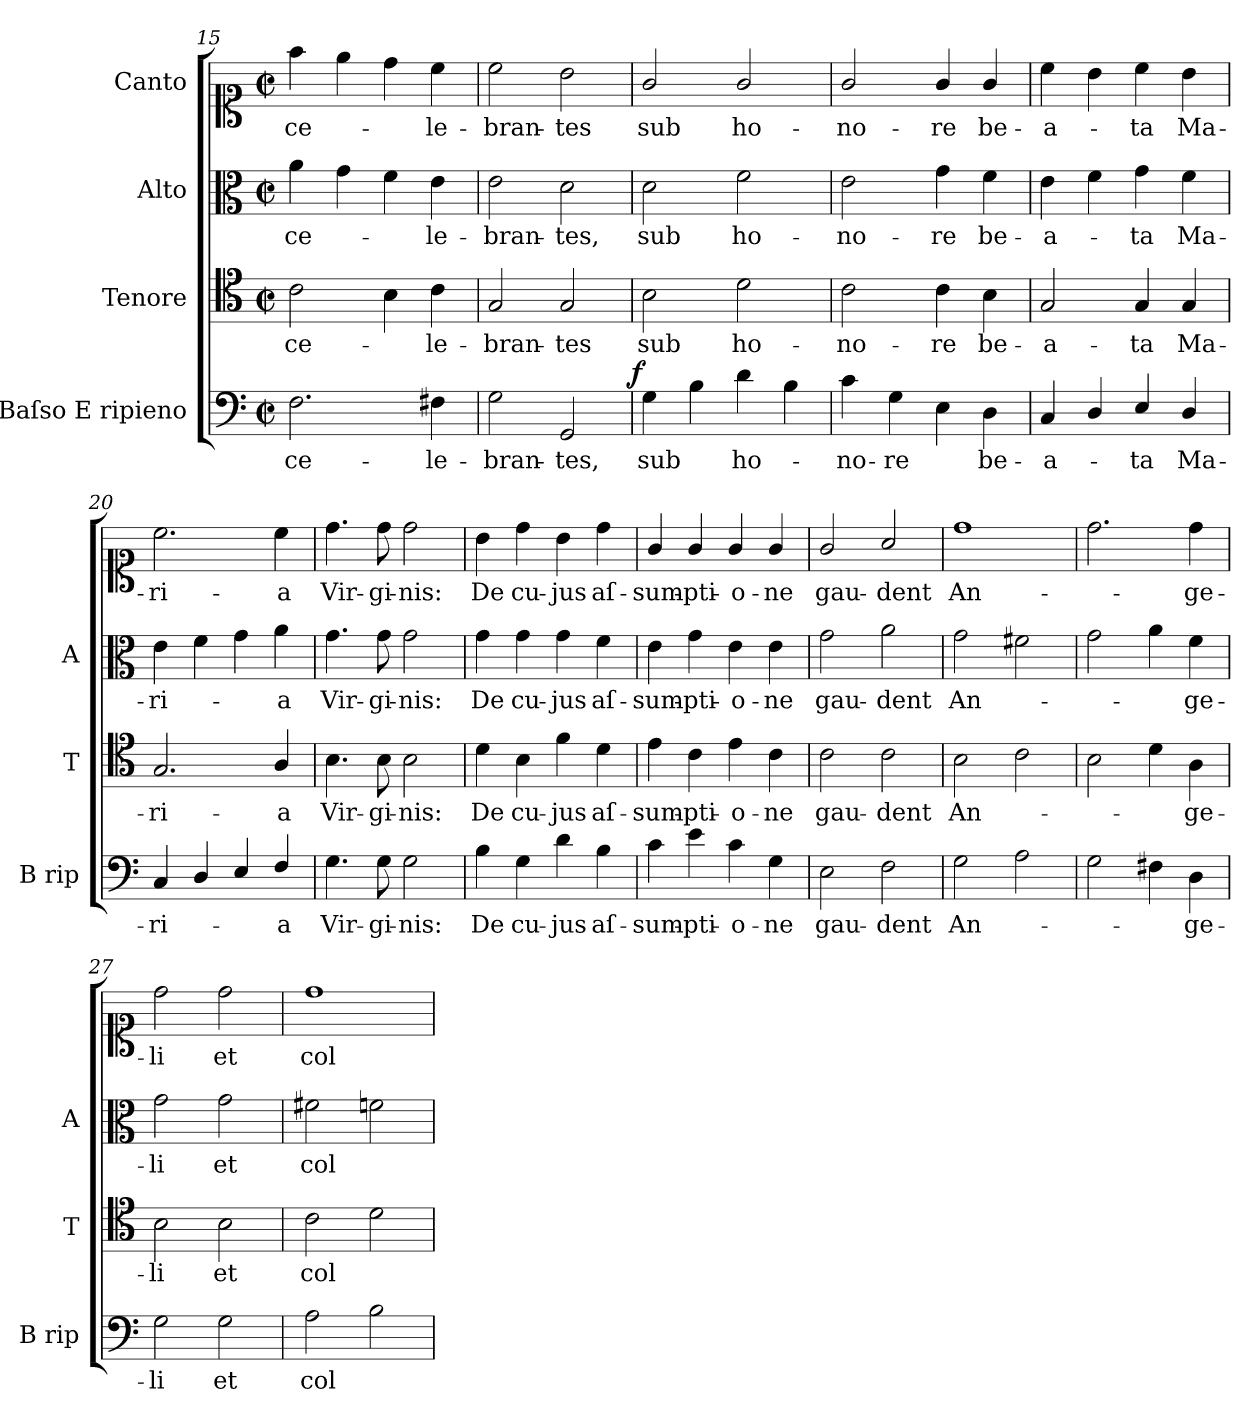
**kern	**text	**dynam	**kern	**text	**dynam	**kern	**text	**kern	**text	**dynam
*part4	*part4	*part4	*part3	*part3	*part3	*part2	*part2	*part1	*part1	*part1
*staff4	*staff4	*staff4	*staff3	*staff3	*staff3	*staff2	*staff2	*staff1	*staff1	*staff1
*I"Baſso E ripieno	*	*	*I"Tenore	*	*	*I"Alto	*	*I"Canto	*	*
*I'B rip	*	*	*I'T	*	*	*I'A	*	*	*	*
*clefF4	*	*	*clefC4	*	*	*clefC3	*	*clefC1	*	*
*k[]	*	*	*k[]	*	*	*k[]	*	*k[]	*	*
*M2/2	*	*	*M2/2	*	*	*M2/2	*	*M2/2	*	*
*met(c|)	*	*	*met(c|)	*	*	*met(c|)	*	*met(c|)	*	*
=15	=15	=15	=15	=15	=15	=15	=15	=15	=15	=15
2.F\	ce-	.	2c\	ce-	.	4a\	ce-	4ff\	ce-	.
.	.	.	.	.	.	4g\	.	4ee\	.	.
.	.	.	4B\	.	.	4f\	.	4dd\	.	.
4F#X\	-le-	.	4c\	-le-	.	4e\	-le-	4cc\	-le-	.
=16	=16	=16	=16	=16	=16	=16	=16	=16	=16	=16
2G\	-bran-	.	2G/	-bran-	.	2e\	-bran-	2cc\	-bran-	.
2GG/	-tes,	.	2G/	-tes	.	2d\	-tes,	2b\	-tes	.
=17	=17	=17	=17	=17	=17	=17	=17	=17	=17	=17
!	!	!LO:DY:a:rj	!	!	!LO:DY:a:rj	!	!	!	!	!LO:DY:a:rj
4G\	sub	f	2B\	sub	fo	2d\	sub	2g/	sub	fo
4B\	.	.	.	.	.	.	.	.	.	.
4d\	ho-	.	2d\	ho-	.	2f\	ho-	2g/	ho-	.
4B\	.	.	.	.	.	.	.	.	.	.
=18	=18	=18	=18	=18	=18	=18	=18	=18	=18	=18
4c\	-no-	.	2c\	-no-	.	2e\	-no-	2g/	-no-	.
4G\	-re	.	.	.	.	.	.	.	.	.
4E\	.	.	4c\	-re	.	4g\	-re	4g/	-re	.
4D\	be-	.	4B\	be-	.	4f\	be-	4g/	be-	.
=19	=19	=19	=19	=19	=19	=19	=19	=19	=19	=19
4C/	-a-	.	2G/	-a-	.	4e\	-a-	4cc\	-a-	.
4D/	.	.	.	.	.	4f\	.	4b\	.	.
4E/	-ta	.	4G/	-ta	.	4g\	-ta	4cc\	-ta	.
4D/	Ma-	.	4G/	Ma-	.	4f\	Ma-	4b\	Ma-	.
=20	=20	=20	=20	=20	=20	=20	=20	=20	=20	=20
4C/	-ri-	.	2.G/	-ri-	.	4e\	-ri-	2.cc\	-ri-	.
4D/	.	.	.	.	.	4f\	.	.	.	.
4E/	.	.	.	.	.	4g\	.	.	.	.
4F/	-a	.	4A/	-a	.	4a\	-a	4cc\	-a	.
=21	=21	=21	=21	=21	=21	=21	=21	=21	=21	=21
4.G\	Vir-	.	4.B\	Vir-	.	4.g\	Vir-	4.dd\	Vir-	.
8G\	-gi-	.	8B\	-gi-	.	8g\	-gi-	8dd\	-gi-	.
2G\	-nis:	.	2B\	-nis:	.	2g\	-nis:	2dd\	-nis:	.
=22	=22	=22	=22	=22	=22	=22	=22	=22	=22	=22
4B\	De	.	4d\	De	.	4g\	De	4b\	De	.
4G\	cu-	.	4B\	cu-	.	4g\	cu-	4dd\	cu-	.
4d\	-jus	.	4f\	-jus	.	4g\	-jus	4b\	-jus	.
4B\	aſ-	.	4d\	aſ-	.	4f\	aſ-	4dd\	aſ-	.
=23	=23	=23	=23	=23	=23	=23	=23	=23	=23	=23
4c\	-sum-	.	4e\	-sum-	.	4e\	-sum-	4g/	-sum-	.
4e\	-pti-	.	4c\	-pti-	.	4g\	-pti-	4g/	-pti-	.
4c\	-o-	.	4e\	-o-	.	4e\	-o-	4g/	-o-	.
4G\	-ne	.	4c\	-ne	.	4e\	-ne	4g/	-ne	.
=24	=24	=24	=24	=24	=24	=24	=24	=24	=24	=24
2E\	gau-	.	2c\	gau-	.	2g\	gau-	2g/	gau-	.
2F\	-dent	.	2c\	-dent	.	2a\	-dent	2a/	-dent	.
=25	=25	=25	=25	=25	=25	=25	=25	=25	=25	=25
2G\	An-	.	2B\	An-	.	2g\	An-	1dd\	An-	.
2A\	.	.	2c\	.	.	2f#X\	.	.	.	.
=26	=26	=26	=26	=26	=26	=26	=26	=26	=26	=26
2G\	.	.	2B\	.	.	2g\	.	2.dd\	.	.
4F#X\	.	.	4d\	.	.	4a\	.	.	.	.
4D\	-ge-	.	4A\	-ge-	.	4f\	-ge-	4dd\	-ge-	.
=27	=27	=27	=27	=27	=27	=27	=27	=27	=27	=27
2G\	-li	.	2B\	-li	.	2g\	-li	2dd\	-li	.
2G\	et	.	2B\	et	.	2g\	et	2dd\	et	.
=28	=28	=28	=28	=28	=28	=28	=28	=28	=28	=28
2A\	col	.	2c\	col	.	2f#X\	col	1dd\	col	.
2B\	.	.	2d\	.	.	2fn\	.	.	.	.
=	=	=	=	=	=	=	=	=	=	=
*-	*-	*-	*-	*-	*-	*-	*-	*-	*-	*-
